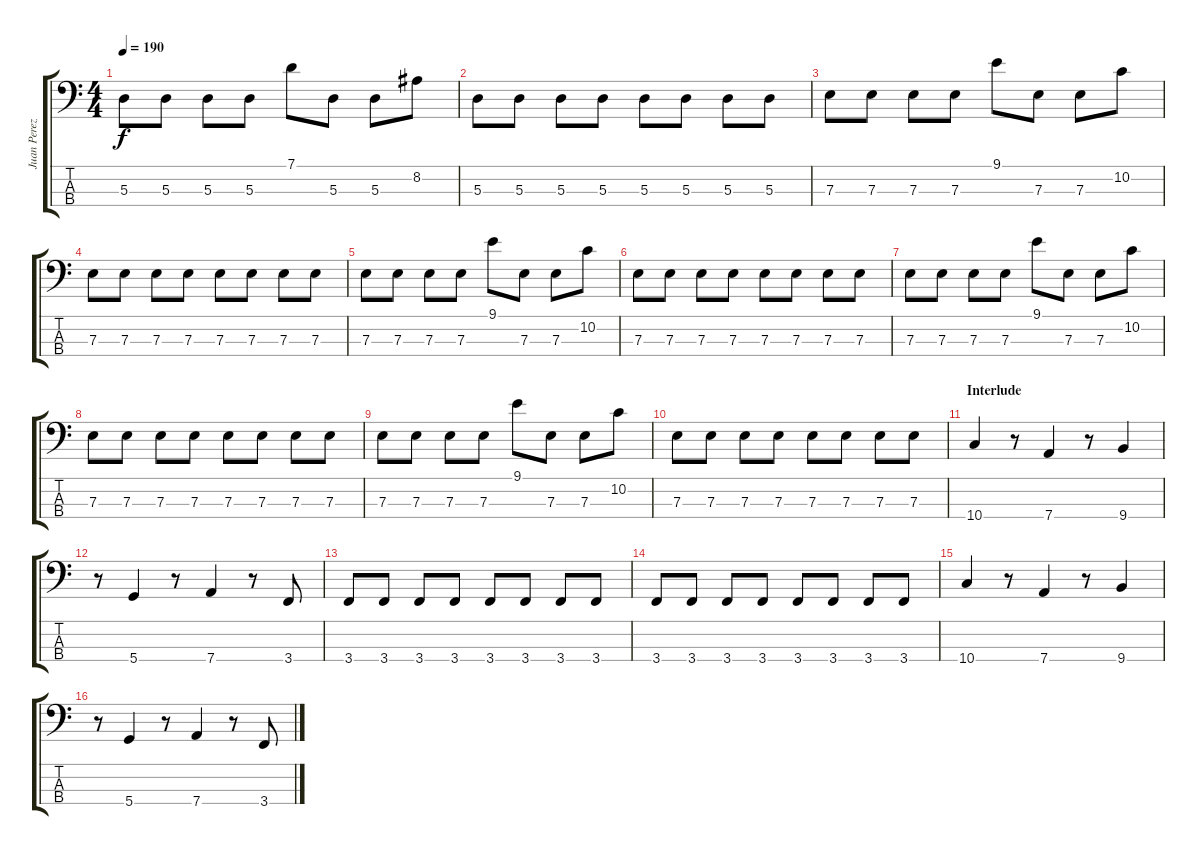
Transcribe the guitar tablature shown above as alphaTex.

\track ("Juan Perez" "Juan Perez") {instrument electricbassfinger}
\staff {score tabs}
\tuning (G2 D2 A1 D1) {hide}
\ts (4 4)
\tempo 190
\clef f4
\ks c
5.3.8{dy f} 5.3.8 5.3.8 5.3.8 7.1.8 5.3.8 5.3.8 8.2.8 |
5.3.8 5.3.8 5.3.8 5.3.8 5.3.8 5.3.8 5.3.8 5.3.8 |
7.3.8 7.3.8 7.3.8 7.3.8 9.1.8 7.3.8 7.3.8 10.2.8 |
7.3.8 7.3.8 7.3.8 7.3.8 7.3.8 7.3.8 7.3.8 7.3.8 |
7.3.8 7.3.8 7.3.8 7.3.8 9.1.8 7.3.8 7.3.8 10.2.8 |
7.3.8 7.3.8 7.3.8 7.3.8 7.3.8 7.3.8 7.3.8 7.3.8 |
7.3.8 7.3.8 7.3.8 7.3.8 9.1.8 7.3.8 7.3.8 10.2.8 |
7.3.8 7.3.8 7.3.8 7.3.8 7.3.8 7.3.8 7.3.8 7.3.8 |
7.3.8 7.3.8 7.3.8 7.3.8 9.1.8 7.3.8 7.3.8 10.2.8 |
7.3.8 7.3.8 7.3.8 7.3.8 7.3.8 7.3.8 7.3.8 7.3.8 |
\section ("" "Interlude")
10.4.4 r.8 7.4.4 r.8 9.4.4 |
r.8 5.4.4 r.8 7.4.4 r.8 3.4.8 |
3.4.8 3.4.8 3.4.8 3.4.8 3.4.8 3.4.8 3.4.8 3.4.8 |
3.4.8 3.4.8 3.4.8 3.4.8 3.4.8 3.4.8 3.4.8 3.4.8 |
10.4.4 r.8 7.4.4 r.8 9.4.4 |
r.8 5.4.4 r.8 7.4.4 r.8 3.4.8
